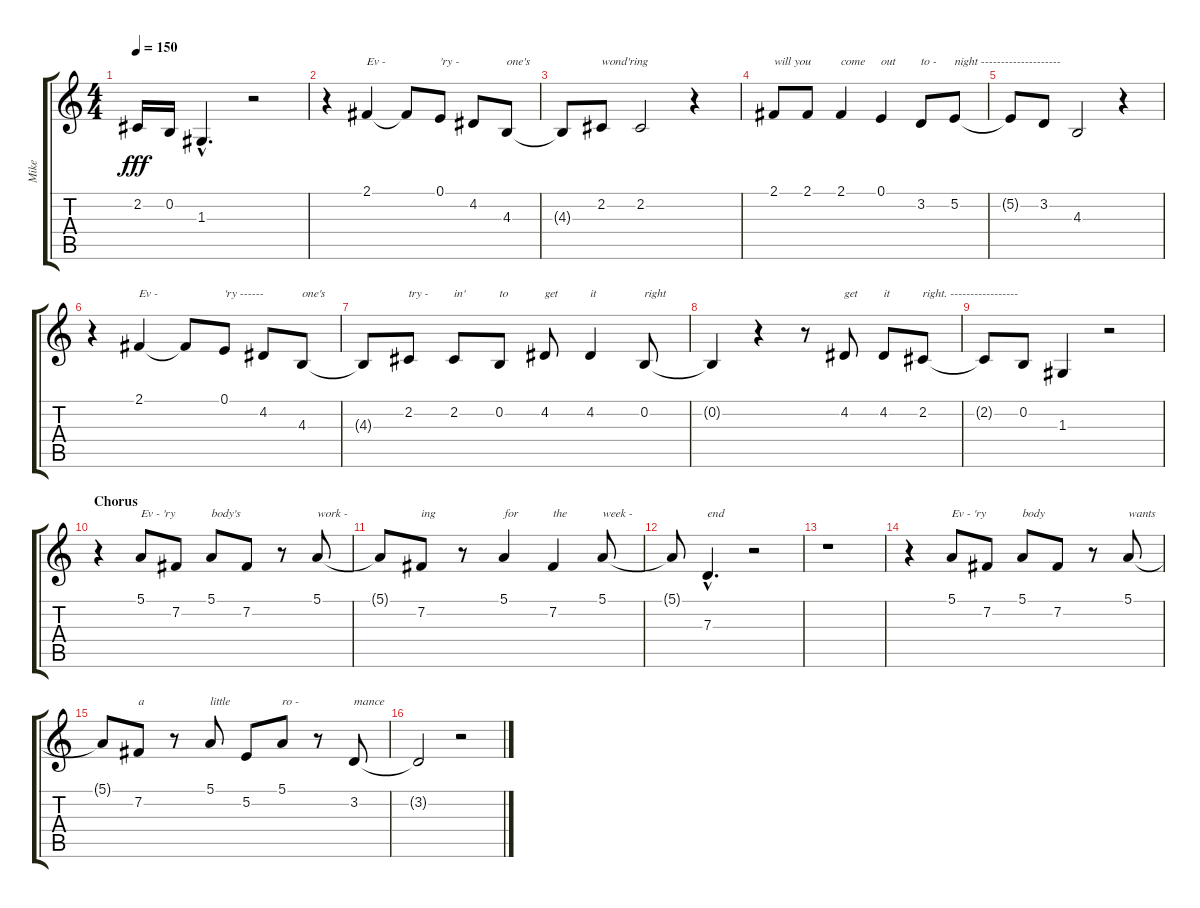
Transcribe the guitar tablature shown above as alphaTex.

\track ("Mike" "Mike") {instrument clarinet}
\staff {score tabs}
\tuning (E4 B3 G3 D3 A2 E2) {hide}
\ts (4 4)
\tempo 150
\clef g2
\ks c
2.2{t}.16{dy fff} 0.2.16 1.3{hac}.4{d} r.2 |
r.4 2.1.4{txt "Ev -"} 2.1{t}.8 0.1.8{txt "'ry -"} 4.2.8 4.3.8{txt "one's"} |
4.3{t}.8 2.2.8{txt "wond'ring"} 2.2.2 r.4 |
2.1.8{txt "will you"} 2.1.8 2.1.4{txt "come"} 0.1.4{txt "out"} 3.2.8{txt "to -"} 5.2.8{txt "night --------------------"} |
5.2{t}.8 3.2.8 4.3.2 r.4 |
r.4 2.1.4{txt "Ev -"} 2.1{t}.8 0.1.8{txt "'ry ------"} 4.2.8 4.3.8{txt "one's"} |
4.3{t}.8 2.2.8{txt "try -"} 2.2.8{txt "in'"} 0.2.8{txt "to"} 4.2.8{txt "get"} 4.2.4{txt "it"} 0.2.8{txt "right"} |
0.2{t}.4 r.4 r.8 4.2.8{txt "get"} 4.2.8{txt "it"} 2.2.8{txt "right. -----------------"} |
2.2{t}.8 0.2.8 1.3.4 r.2 |
\section ("" "Chorus")
r.4 5.1.8{txt "Ev - 'ry"} 7.2.8 5.1.8{txt "body's"} 7.2.8 r.8 5.1.8{txt "work -"} |
5.1{t}.8 7.2.8{txt "ing"} r.8 5.1.4{txt "for"} 7.2.4{txt "the"} 5.1.8{txt "week -"} |
5.1{t}.8 7.3{hac}.4{d txt "end"} r.2 |
r.1 |
r.4 5.1.8{txt "Ev - 'ry"} 7.2.8 5.1.8{txt "body"} 7.2.8 r.8 5.1.8{txt "wants"} |
5.1{t}.8 7.2.8{txt "a"} r.8 5.1.8{txt "little"} 5.2.8 5.1.8{txt "ro -"} r.8 3.2.8{txt "mance"} |
3.2{t}.2 r.2
